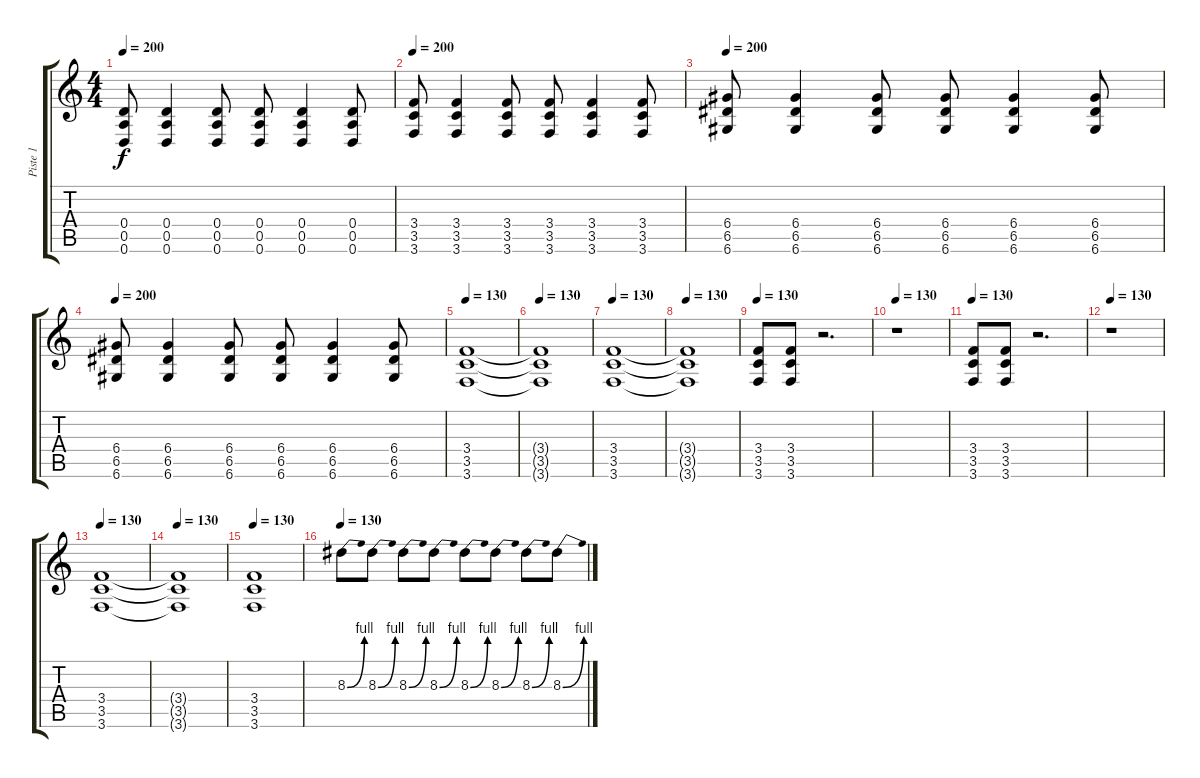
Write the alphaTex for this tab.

\track ("Piste 1" "Piste 1") {instrument distortionguitar}
\staff {score tabs}
\tuning (E4 B3 G3 D3 A2 D2) {hide}
\ts (4 4)
\tempo 200
\clef g2
\ks c
(0.4 0.5 0.6).8{dy f} (0.4 0.5 0.6).4 (0.4 0.5 0.6).8 (0.4 0.5 0.6).8 (0.4 0.5 0.6).4 (0.4 0.5 0.6).8 |
\tempo 200
(3.4 3.5 3.6).8 (3.4 3.5 3.6).4 (3.4 3.5 3.6).8 (3.4 3.5 3.6).8 (3.4 3.5 3.6).4 (3.4 3.5 3.6).8 |
\tempo 200
(6.4 6.5 6.6).8 (6.4 6.5 6.6).4 (6.4 6.5 6.6).8 (6.4 6.5 6.6).8 (6.4 6.5 6.6).4 (6.4 6.5 6.6).8 |
\tempo 200
(6.4 6.5 6.6).8 (6.4 6.5 6.6).4 (6.4 6.5 6.6).8 (6.4 6.5 6.6).8 (6.4 6.5 6.6).4 (6.4 6.5 6.6).8 |
\tempo 130
(3.4 3.5 3.6).1 |
\tempo 130
(3.4{t} 3.5{t} 3.6{t}).1 |
\tempo 130
(3.4 3.5 3.6).1 |
\tempo 130
(3.4{t} 3.5{t} 3.6{t}).1 |
\tempo 130
(3.4 3.5 3.6).8 (3.4 3.5 3.6).8 r.2{d} |
\tempo 130
r.1 |
\tempo 130
(3.4 3.5 3.6).8 (3.4 3.5 3.6).8 r.2{d} |
\tempo 130
r.1 |
\tempo 130
(3.4 3.5 3.6).1 |
\tempo 130
(3.4{t} 3.5{t} 3.6{t}).1 |
\tempo 130
(3.4 3.5 3.6).1 |
\tempo 130
8.3{be (bend 0 0 60 4)}.8 8.3{be (bend 0 0 60 4)}.8 8.3{be (bend 0 0 60 4)}.8 8.3{be (bend 0 0 60 4)}.8 8.3{be (bend 0 0 60 4)}.8 8.3{be (bend 0 0 60 4)}.8 8.3{be (bend 0 0 60 4)}.8 8.3{be (bend 0 0 60 4)}.8
